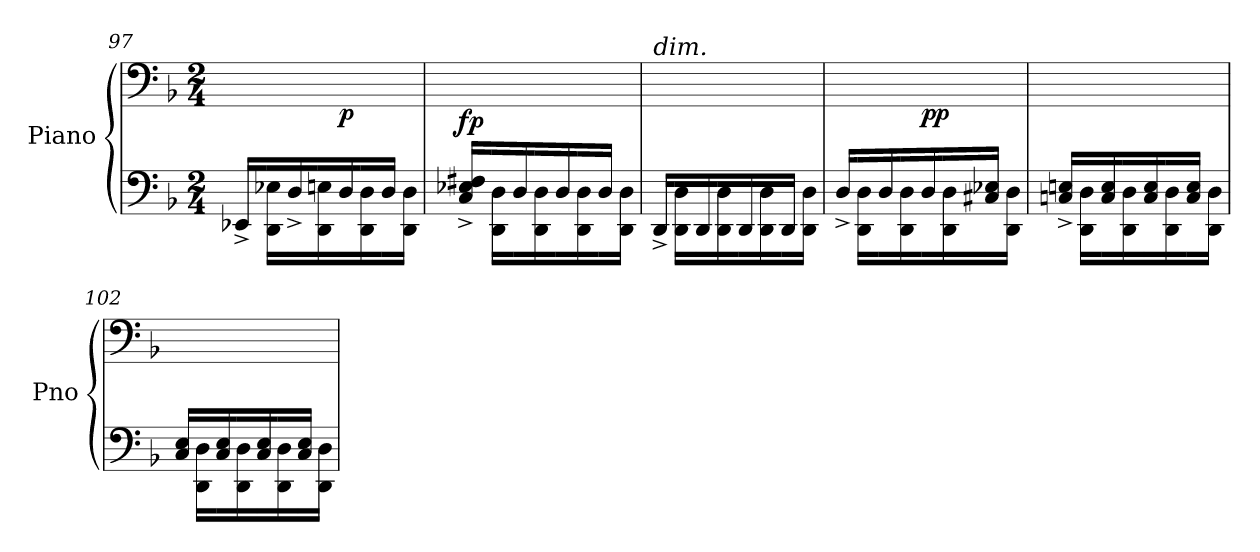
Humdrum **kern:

**kern	**kern	**dynam
*part1	*part1	*part1
*staff2	*staff1	*staff1/2
*I"Piano	*	*
*I'Pno	*	*
*clefF4	*clefF4	*
*k[b-]	*k[b-]	*
*M2/4	*M2/4	*
=97	=97	=97
*^	*	*
16EE-X^/LL	16ryy	16ryy	.
16ryy	16DD\ 16E-X\LL	16ryy	.
16D^/	16ryy	16ryy	.
16ryy	16DD\ 16En\	16ryy	.
!	!	!	!LO:DY:b
16D/	16ryy	16ryy	p
16ryy	16DD\ 16D\	16ryy	.
16D/JJ	16ryy	16ryy	.
16ryy	16DD\ 16D\JJ	16ryy	.
=98	=98	=98	=98
!	!	!	!LO:DY:b
16C/^ 16E-X/^ 16F#X/^LL	16ryy	16ryy	fp
16ryy	16DD\ 16D\LL	16ryy	.
16D/	16ryy	16ryy	.
16ryy	16DD\ 16D\	16ryy	.
16D/	16ryy	16ryy	.
16ryy	16DD\ 16D\	16ryy	.
16D/JJ	16ryy	16ryy	.
16ryy	16DD\ 16D\JJ	16ryy	.
=99	=99	=99	=99
!	!	!LO:TX:a:i:t=dim.	!
16DD^/LL	16ryy	16ryy	.
16ryy	16DD\ 16D\LL	16ryy	.
16DD/	16ryy	16ryy	.
16ryy	16DD\ 16D\	16ryy	.
16DD/	16ryy	16ryy	.
16ryy	16DD\ 16D\	16ryy	.
16DD/JJ	16ryy	16ryy	.
16ryy	16DD\ 16D\JJ	16ryy	.
!!LO:PB:g=z
=100	=100	=100	=100
16D^/LL	16ryy	16ryy	.
16ryy	16DD\ 16D\LL	16ryy	.
16D/	16ryy	16ryy	.
16ryy	16DD\ 16D\	16ryy	.
!	!	!	!LO:DY:b
16D/	16ryy	16ryy	pp
16ryy	16DD\ 16D\	16ryy	.
16C#X/ 16E-X/JJ	16ryy	16ryy	.
16ryy	16DD\ 16D\JJ	16ryy	.
=101	=101	=101	=101
16Cn/^ 16En/^LL	16ryy	16ryy	.
16ryy	16DD\ 16D\LL	16ryy	.
16C/ 16E/	16ryy	16ryy	.
16ryy	16DD\ 16D\	16ryy	.
16C/ 16E/	16ryy	16ryy	.
16ryy	16DD\ 16D\	16ryy	.
16C/ 16E/JJ	16ryy	16ryy	.
16ryy	16DD\ 16D\JJ	16ryy	.
=102	=102	=102	=102
16C/ 16E/LL	16ryy	16ryy	.
16ryy	16DD\ 16D\LL	16ryy	.
16C/ 16E/	16ryy	16ryy	.
16ryy	16DD\ 16D\	16ryy	.
16C/ 16E/	16ryy	16ryy	.
16ryy	16DD\ 16D\	16ryy	.
16C/ 16E/JJ	16ryy	16ryy	.
16ryy	16DD\ 16D\JJ	16ryy	.
*v	*v	*	*
=	=	=
*-	*-	*-
